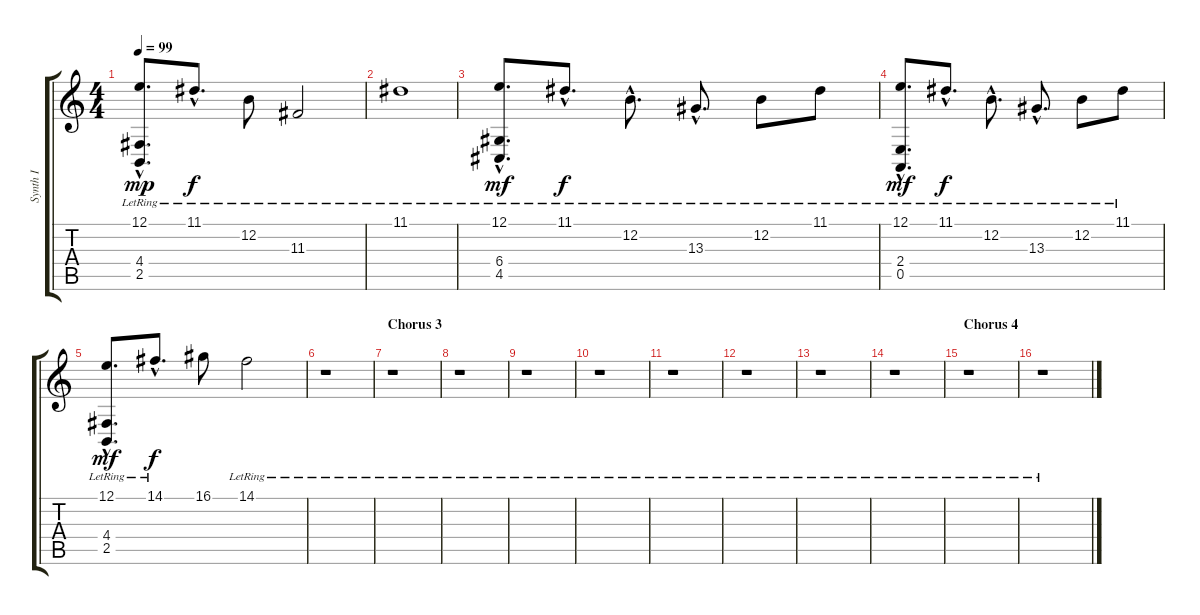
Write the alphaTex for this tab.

\track ("Synth I" "Synth I") {instrument brightacousticpiano}
\staff {score tabs}
\tuning (E4 B3 G3 D3 A2 E2) {hide}
\ts (4 4)
\tempo 99
\clef g2
\ks c
(12.1{hac lr} 4.4{hac lr} 2.5{hac lr}).8{d dy mp} 11.1{hac lr}.8{d dy f} 12.2{lr}.8 11.3{lr}.2 |
11.1{lr}.1 |
(12.1{hac lr} 6.4{hac lr} 4.5{hac lr}).8{d dy mf} 11.1{hac lr}.8{d dy f} 12.2{hac lr}.8{d} 13.3{hac lr}.8{d} 12.2{lr}.8 11.1{lr}.8 |
(12.1{hac lr} 2.4{hac lr} 0.5{hac lr}).8{d dy mf} 11.1{hac lr}.8{d dy f} 12.2{hac lr}.8{d} 13.3{hac lr}.8{d} 12.2{lr}.8 11.1{lr}.8 |
(12.1{hac lr} 4.4{hac lr} 2.5{hac lr}).8{d dy mf} 14.1{hac lr}.8{d dy f} 16.1.8 14.1{lr}.2 |
r.1 |
\section ("" "Chorus 3")
r.1 |
r.1 |
r.1 |
r.1 |
r.1 |
r.1 |
r.1 |
r.1 |
\section ("" "Chorus 4")
r.1 |
r.1
